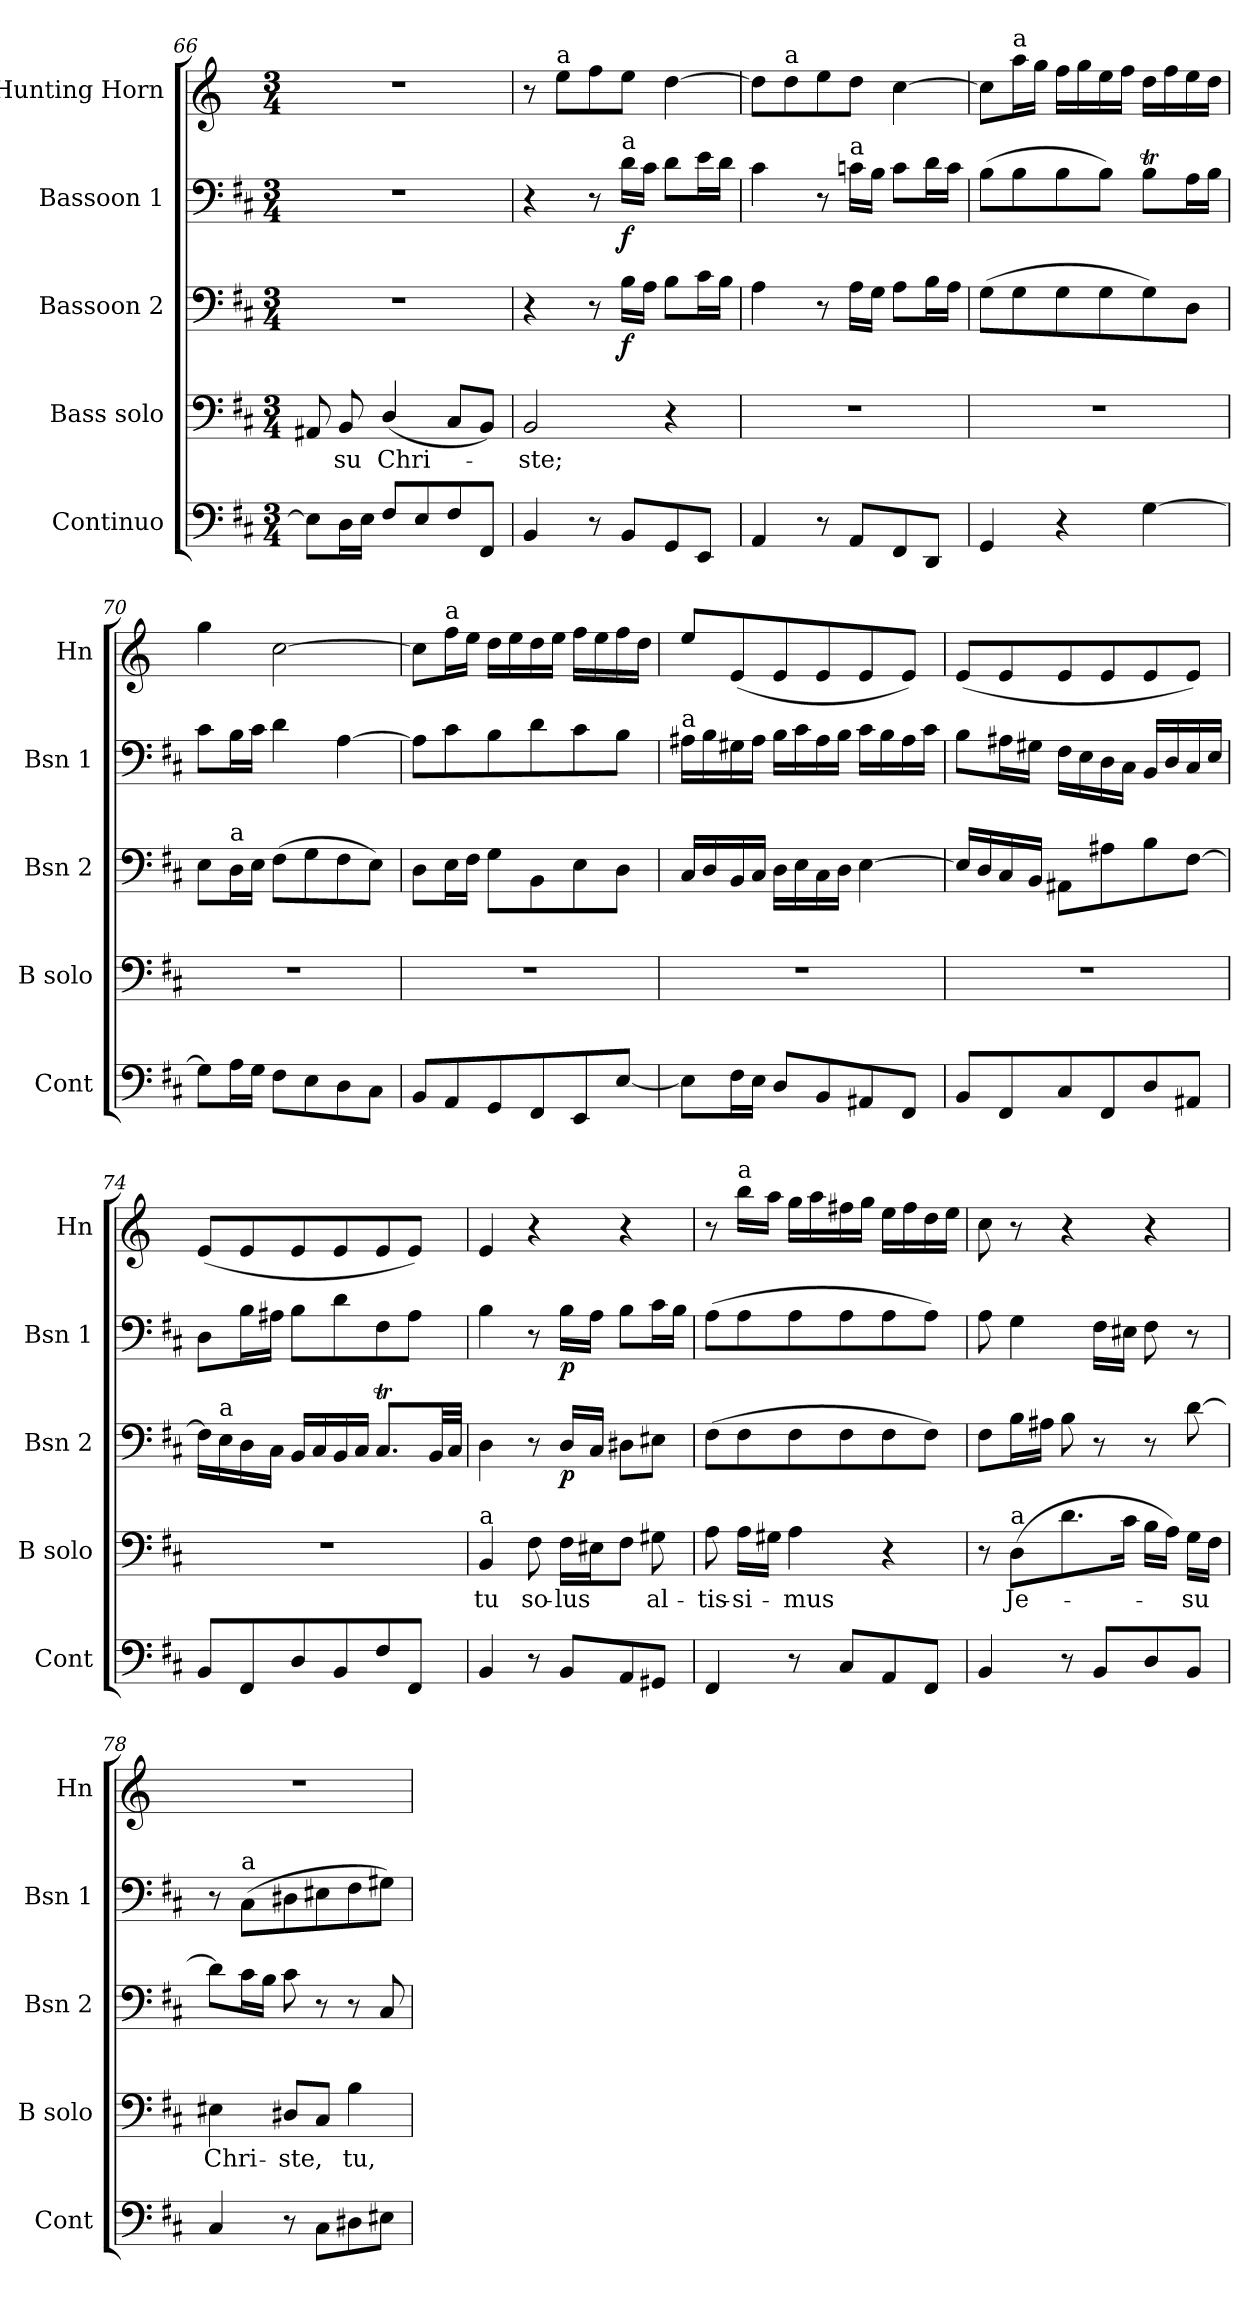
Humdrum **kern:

**kern	**kern	**text	**kern	**dynam	**kern	**dynam	**kern
*part5	*part4	*part4	*part3	*part3	*part2	*part2	*part1
*staff5	*staff4	*staff4	*staff3	*staff3	*staff2	*staff2	*staff1
*I"Continuo	*I"Bass solo	*	*I"Bassoon 2	*	*I"Bassoon 1	*	*I"Hunting Horn
*I'Cont	*I'B solo	*	*I'Bsn 2	*	*I'Bsn 1	*	*I'Hn
*clefF4	*clefF4	*	*clefF4	*	*clefF4	*	*clefG2
*	*	*	*	*	*	*	*ITrd6c10
*k[f#c#]	*k[f#c#]	*	*k[f#c#]	*	*k[f#c#]	*	*k[f#c#]
*M3/4	*M3/4	*	*M3/4	*	*M3/4	*	*M3/4
=66	=66	=66	=66	=66	=66	=66	=66
8E\L]	8AA#X/	.	2.r	.	2.r	.	2.r
!	!	!LO:LY:b	!	!	!	!	!
16D\L	8BB/	-su	.	.	.	.	.
16E\JJ	.	.	.	.	.	.	.
!	!	!LO:LY:b	!	!	!	!	!
8F#/L	(4D/	Chri-	.	.	.	.	.
8E/	.	.	.	.	.	.	.
8F#/	8C#/L	.	.	.	.	.	.
8FF#/J	8BB/J)	.	.	.	.	.	.
=67	=67	=67	=67	=67	=67	=67	=67
!	!	!LO:LY:b	!	!	!	!	!
4BB/	2BB/	-ste;	4r	.	4r	.	8r
!	!	!	!	!	!	!	!LO:TX:a:t=a
.	.	.	.	.	.	.	8f#\L
8r	.	.	8r	.	8r	.	8g\
!	!	!	!	!	!LO:TX:a:t=a	!	!
!	!	!	!	!LO:DY:b	!	!LO:DY:b	!
8BB/L	.	.	16B\LL	f	16d\LL	f	8f#\J
.	.	.	16A\JJ	.	16c#\JJ	.	.
8GG/	4r	.	8B\L	.	8d\L	.	[4e\
8EE/J	.	.	16c#\L	.	16e\L	.	.
.	.	.	16B\JJ	.	16d\JJ	.	.
=68	=68	=68	=68	=68	=68	=68	=68
4AA/	2.r	.	4A\	.	4c#\	.	8e\L]
!	!	!	!	!	!	!	!LO:TX:a:t=a
.	.	.	.	.	.	.	8e\
8r	.	.	8r	.	8r	.	8f#\
!	!	!	!	!	!LO:TX:a:t=a	!	!
8AA/L	.	.	16A\LL	.	16cn\LL	.	8e\J
.	.	.	16G\JJ	.	16B\JJ	.	.
8FF#/	.	.	8A\L	.	8c\L	.	[4d\
8DD/J	.	.	16B\L	.	16d\L	.	.
.	.	.	16A\JJ	.	16c\JJ	.	.
=69	=69	=69	=69	=69	=69	=69	=69
4GG/	2.r	.	(8G\L	.	(8B\L	.	8d\L]
!	!	!	!	!	!	!	!LO:TX:a:t=a
.	.	.	8G\	.	8B\	.	16b\L
.	.	.	.	.	.	.	16a\JJ
4r	.	.	8G\	.	8B\	.	16g\LL
.	.	.	.	.	.	.	16a\
.	.	.	8G\	.	8B\J)	.	16f#\
.	.	.	.	.	.	.	16g\JJ
[4G\	.	.	8G\)	.	8BT\L	.	16e\LL
.	.	.	.	.	.	.	16g\
.	.	.	8D\J	.	16A\L	.	16f#\
.	.	.	.	.	16B\JJ	.	16e\JJ
!!LO:LB:g=z
=70	=70	=70	=70	=70	=70	=70	=70
8G\L]	2.r	.	8E\L	.	8c#\L	.	4a\
!	!	!	!LO:TX:a:t=a	!	!	!	!
16A\L	.	.	16D\L	.	16B\L	.	.
16G\JJ	.	.	16E\JJ	.	16c#\JJ	.	.
8F#\L	.	.	(8F#\L	.	4d\	.	[2d\
8E\	.	.	8G\	.	.	.	.
8D\	.	.	8F#\	.	[4A\	.	.
8C#\J	.	.	8E\J)	.	.	.	.
=71	=71	=71	=71	=71	=71	=71	=71
8BB/L	2.r	.	8D\L	.	8A\L]	.	8d\L]
!	!	!	!	!	!	!	!LO:TX:a:t=a
8AA/	.	.	16E\L	.	8c#\	.	16g\L
.	.	.	16F#\JJ	.	.	.	16f#\JJ
8GG/	.	.	8G\L	.	8B\	.	16e\LL
.	.	.	.	.	.	.	16f#\
8FF#/	.	.	8BB\	.	8d\	.	16e\
.	.	.	.	.	.	.	16f#\JJ
8EE/	.	.	8E\	.	8c#\	.	16g\LL
.	.	.	.	.	.	.	16f#\
[8E/J	.	.	8D\J	.	8B\J	.	16g\
.	.	.	.	.	.	.	16e\JJ
=72	=72	=72	=72	=72	=72	=72	=72
!	!	!	!	!	!LO:TX:a:t=a	!	!
8E\L]	2.r	.	16C#/LL	.	16A#X\LL	.	8f#/L
.	.	.	16D/	.	16B\	.	.
16F#\L	.	.	16BB/	.	16G#X\	.	(8F#/
16E\JJ	.	.	16C#/JJ	.	16A#\JJ	.	.
8D/L	.	.	16D\LL	.	16B\LL	.	8F#/
.	.	.	16E\	.	16c#\	.	.
8BB/	.	.	16C#\	.	16A#\	.	8F#/
.	.	.	16D\JJ	.	16B\JJ	.	.
8AA#X/	.	.	[4E\	.	16c#\LL	.	8F#/
.	.	.	.	.	16B\	.	.
8FF#/J	.	.	.	.	16A#\	.	8F#/J)
.	.	.	.	.	16c#\JJ	.	.
=73	=73	=73	=73	=73	=73	=73	=73
8BB/L	2.r	.	16E/LL]	.	8B\L	.	(8F#/L
.	.	.	16D/	.	.	.	.
8FF#/	.	.	16C#/	.	16A#X\L	.	8F#/
.	.	.	16BB/JJ	.	16G#X\JJ	.	.
8C#/	.	.	8AA#X\L	.	16F#\LL	.	8F#/
.	.	.	.	.	16E\	.	.
8FF#/	.	.	8A#X\	.	16D\	.	8F#/
.	.	.	.	.	16C#\JJ	.	.
8D/	.	.	8B\	.	16BB/LL	.	8F#/
.	.	.	.	.	16D/	.	.
8AA#X/J	.	.	[8F#\J	.	16C#/	.	8F#/J)
.	.	.	.	.	16E/JJ	.	.
=74	=74	=74	=74	=74	=74	=74	=74
8BB/L	2.r	.	16F#\LL]	.	8D\L	.	(8F#/L
!	!	!	!LO:TX:a:t=a	!	!	!	!
.	.	.	16E\	.	.	.	.
8FF#/	.	.	16D\	.	16B\L	.	8F#/
.	.	.	16C#\JJ	.	16A#X\JJ	.	.
8D/	.	.	16BB/LL	.	8B\L	.	8F#/
.	.	.	16C#/	.	.	.	.
8BB/	.	.	16BB/	.	8d\	.	8F#/
.	.	.	16C#/JJ	.	.	.	.
8F#/	.	.	8.C#t/L	.	8F#\	.	8F#/
8FF#/J	.	.	.	.	8A#\J	.	8F#/J)
.	.	.	32BB/LL	.	.	.	.
.	.	.	32C#/JJJ	.	.	.	.
!!LO:LB:g=z
=75	=75	=75	=75	=75	=75	=75	=75
!	!LO:TX:a:t=a	!	!	!	!	!	!
!	!	!LO:LY:b	!	!	!	!	!
4BB/	4BB/	tu	4D\	.	4B\	.	4F#/
!	!	!LO:LY:b	!	!	!	!	!
8r	8F#\	so-	8r	.	8r	.	4r
!	!	!LO:LY:b	!	!LO:DY:b	!	!LO:DY:b	!
8BB/L	16F#\LL	-lus	16D/LL	p	16B\LL	p	.
.	16E#X\J	.	16C#/JJ	.	16A\JJ	.	.
8AA/	8F#\J	.	8D#X\L	.	8B\L	.	4r
!	!	!LO:LY:b	!	!	!	!	!
8GG#X/J	8G#X\	al-	8E#X\J	.	16c#\L	.	.
.	.	.	.	.	16B\JJ	.	.
=76	=76	=76	=76	=76	=76	=76	=76
!	!	!LO:LY:b	!	!	!	!	!
4FF#/	8A\	-tis-	(8F#\L	.	(8A\L	.	8r
!	!	!	!	!	!	!	!LO:TX:a:t=a
!	!	!LO:LY:b	!	!	!	!	!
.	16A\LL	-si-	8F#\	.	8A\	.	16cc#\LL
.	16G#X\JJ	.	.	.	.	.	16b\JJ
!	!	!LO:LY:b	!	!	!	!	!
8r	4A\	-mus	8F#\	.	8A\	.	16a\LL
.	.	.	.	.	.	.	16b\
8C#/L	.	.	8F#\	.	8A\	.	16g#X\
.	.	.	.	.	.	.	16a\JJ
8AA/	4r	.	8F#\	.	8A\	.	16f#\LL
.	.	.	.	.	.	.	16g#\
8FF#/J	.	.	8F#\J)	.	8A\J)	.	16e\
.	.	.	.	.	.	.	16f#\JJ
=77	=77	=77	=77	=77	=77	=77	=77
4BB/	8r	.	8F#\L	.	8A\	.	8d\
!	!LO:TX:a:t=a	!	!	!	!	!	!
!	!	!LO:LY:b	!	!	!	!	!
.	(8D\L	Je-	16B\L	.	4G\	.	8r
.	.	.	16A#X\JJ	.	.	.	.
8r	8.d\	.	8B\	.	.	.	4r
8BB/L	.	.	8r	.	16F#\LL	.	.
.	16c#\Jk	.	.	.	16E#X\JJ	.	.
8D/	16B\LL	.	8r	.	8F#\	.	4r
.	16A\JJ)	.	.	.	.	.	.
!	!	!LO:LY:b	!	!	!	!	!
8BB/J	16G\LL	-su	[8d\	.	8r	.	.
.	16F#\JJ	.	.	.	.	.	.
=78	=78	=78	=78	=78	=78	=78	=78
!	!	!LO:LY:b	!	!	!	!	!
4C#/	4E#X\	Chri-	8d\L]	.	8r	.	2.r
!	!	!	!	!	!LO:TX:a:t=a	!	!
.	.	.	16c#\L	.	(8C#\L	.	.
.	.	.	16B\JJ	.	.	.	.
!	!	!LO:LY:b	!	!	!	!	!
8r	8D#X/L	-ste,	8c#\	.	8D#X\	.	.
8C#\L	8C#/J	.	8r	.	8E#X\	.	.
!	!	!LO:LY:b	!	!	!	!	!
8D#X\	4B\	tu,	8r	.	8F#\	.	.
8E#X\J	.	.	8C#/	.	8G#X\J)	.	.
=	=	=	=	=	=	=	=
*-	*-	*-	*-	*-	*-	*-	*-
